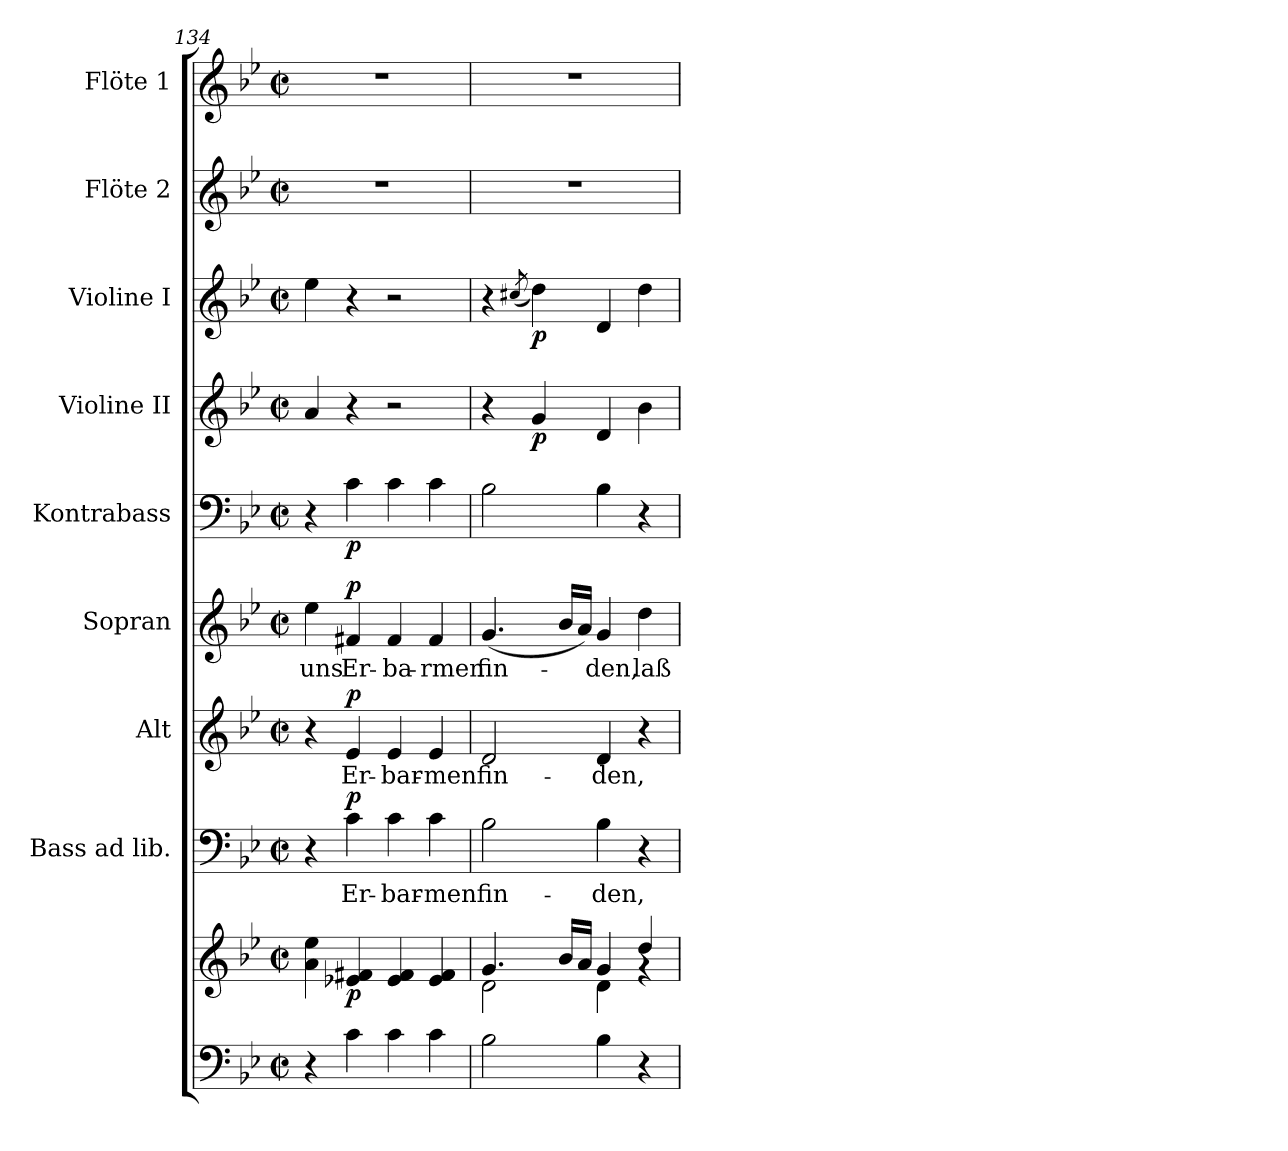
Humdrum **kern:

**kern	**kern	**dynam	**kern	**text	**dynam	**kern	**text	**dynam	**kern	**text	**dynam	**kern	**dynam	**kern	**dynam	**kern	**dynam	**kern	**kern
*part9	*part9	*part9	*part8	*part8	*part8	*part7	*part7	*part7	*part6	*part6	*part6	*part5	*part5	*part4	*part4	*part3	*part3	*part2	*part1
*staff10	*staff9	*staff9/10	*staff8	*staff8	*staff8	*staff7	*staff7	*staff7	*staff6	*staff6	*staff6	*staff5	*staff5	*staff4	*staff4	*staff3	*staff3	*staff2	*staff1
*	*	*	*I"Bass ad lib.	*	*	*I"Alt	*	*	*I"Sopran	*	*	*I"Kontrabass	*	*I"Violine II	*	*I"Violine I	*	*I"Flöte 2	*I"Flöte 1
*	*	*	*I'B.	*	*	*I'A.	*	*	*I'S.	*	*	*I'Kb.	*	*I'Vl. II	*	*I'Vl. I	*	*I'Fl. 2	*I'Fl. 1
*clefF4	*clefG2	*	*clefF4	*	*	*clefG2	*	*	*clefG2	*	*	*clefF4	*	*clefG2	*	*clefG2	*	*clefG2	*clefG2
*	*	*	*	*	*	*	*	*	*	*	*	*ITrd7c12	*	*	*	*	*	*	*
*k[b-e-]	*k[b-e-]	*	*k[b-e-]	*	*	*k[b-e-]	*	*	*k[b-e-]	*	*	*k[b-e-]	*	*k[b-e-]	*	*k[b-e-]	*	*k[b-e-]	*k[b-e-]
*B-:	*B-:	*	*B-:	*	*	*B-:	*	*	*B-:	*	*	*B-:	*	*B-:	*	*B-:	*	*B-:	*B-:
*M2/2	*M2/2	*	*M2/2	*	*	*M2/2	*	*	*M2/2	*	*	*M2/2	*	*M2/2	*	*M2/2	*	*M2/2	*M2/2
*met(c|)	*met(c|)	*	*met(c|)	*	*	*met(c|)	*	*	*met(c|)	*	*	*met(c|)	*	*met(c|)	*	*met(c|)	*	*met(c|)	*met(c|)
=134	=134	=134	=134	=134	=134	=134	=134	=134	=134	=134	=134	=134	=134	=134	=134	=134	=134	=134	=134
!	!	!	!	!	!	!	!	!	!	!LO:LY:b	!	!	!	!	!	!	!	!	!
4r	4a\ 4ee-\	.	4r	.	.	4r	.	.	4ee-\	uns	.	4r	.	4a/	.	4ee-\	.	1r	1r
!	!	!LO:DY:b	!	!LO:LY:b	!LO:DY:a	!	!LO:LY:b	!LO:DY:a	!	!LO:LY:b	!LO:DY:a	!	!LO:DY:b	!	!	!	!	!	!
4c\	4e-X/ 4f#X/	p	4c\	Er-	p	4e-/	Er-	p	4f#X/	Er-	p	4C\	p	4r	.	4r	.	.	.
!	!	!	!	!LO:LY:b	!	!	!LO:LY:b	!	!	!LO:LY:b	!	!	!	!	!	!	!	!	!
4c\	4e-/ 4f#/	.	4c\	-bar-	.	4e-/	-bar-	.	4f#/	-ba-	.	4C\	.	2r	.	2r	.	.	.
!	!	!	!	!LO:LY:b	!	!	!LO:LY:b	!	!	!LO:LY:b	!	!	!	!	!	!	!	!	!
4c\	4e-/ 4f#/	.	4c\	-men	.	4e-/	-men	.	4f#/	-rmen	.	4C\	.	.	.	.	.	.	.
=135	=135	=135	=135	=135	=135	=135	=135	=135	=135	=135	=135	=135	=135	=135	=135	=135	=135	=135	=135
*	*^	*	*	*	*	*	*	*	*	*	*	*	*	*	*	*	*	*	*
!	!	!	!	!	!LO:LY:b	!	!	!LO:LY:b	!	!	!LO:LY:b	!	!	!	!	!	!	!	!	!
2B-\	4.g/	2d\	.	2B-\	fin-	.	2d/	fin-	.	(<4.g/	fin-	.	2BB-\	.	4r	.	4r	.	1r	1r
.	.	.	.	.	.	.	.	.	.	.	.	.	.	.	.	.	(<8qcc#X/	.	.	.
!	!	!	!	!	!	!	!	!	!	!	!	!	!	!	!	!LO:DY:b	!	!LO:DY:b	!	!
.	.	.	.	.	.	.	.	.	.	.	.	.	.	.	4g/	p	4dd\)	p	.	.
.	16b-/LL	.	.	.	.	.	.	.	.	16b-/LL	.	.	.	.	.	.	.	.	.	.
.	16a/JJ	.	.	.	.	.	.	.	.	16a/JJ)	.	.	.	.	.	.	.	.	.	.
!	!	!	!	!	!LO:LY:b	!	!	!LO:LY:b	!	!	!LO:LY:b	!	!	!	!	!	!	!	!	!
4B-\	4g/	4d\	.	4B-\	-den,	.	4d/	-den,	.	4g/	-den,	.	4BB-\	.	4d/	.	4d/	.	.	.
!	!	!	!	!	!	!	!	!	!	!	!LO:LY:b	!	!	!	!	!	!	!	!	!
4r	4dd/	4rf	.	4r	.	.	4r	.	.	4dd\	laß	.	4r	.	4b-\	.	4dd\	.	.	.
*	*v	*v	*	*	*	*	*	*	*	*	*	*	*	*	*	*	*	*	*	*
=	=	=	=	=	=	=	=	=	=	=	=	=	=	=	=	=	=	=	=
*-	*-	*-	*-	*-	*-	*-	*-	*-	*-	*-	*-	*-	*-	*-	*-	*-	*-	*-	*-
